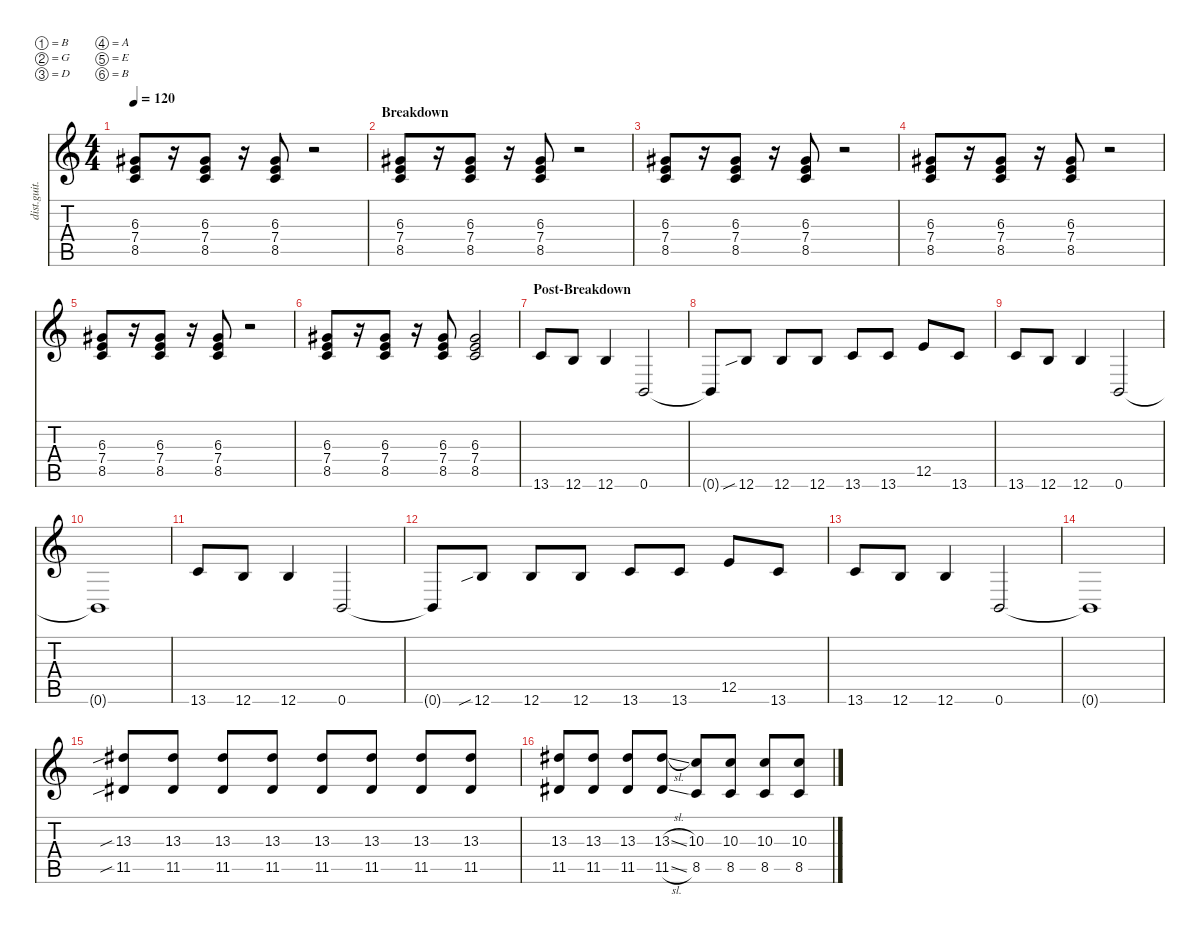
\defaultSystemsLayout 4
\hideDynamics
\bracketExtendMode nobrackets
\track ("Distortion Guitar - Petr" "dist.guit.") {instrument distortionguitar}
\staff {score tabs}
\tuning (B3 G3 D3 A2 E2 B1)
\ts (4 4)
\tempo 120
\clef g2
\ks c
(7.4 8.5 6.3{acc #}).8{dy ff} r.16 (7.4 8.5 6.3{acc #}).8 r.16 (7.4 8.5 6.3{acc #}).8 r.2 |
\section ("" "Breakdown")
(7.4 8.5 6.3{acc #}).8 r.16 (7.4 8.5 6.3{acc #}).8 r.16 (7.4 8.5 6.3{acc #}).8 r.2 |
(7.4 8.5 6.3{acc #}).8 r.16 (7.4 8.5 6.3{acc #}).8 r.16 (7.4 8.5 6.3{acc #}).8 r.2 |
(7.4 8.5 6.3{acc #}).8 r.16 (7.4 8.5 6.3{acc #}).8 r.16 (7.4 8.5 6.3{acc #}).8 r.2 |
(7.4 8.5 6.3{acc #}).8 r.16 (7.4 8.5 6.3{acc #}).8 r.16 (7.4 8.5 6.3{acc #}).8 r.2 |
(7.4 8.5 6.3{acc #}).8 r.16 (7.4 8.5 6.3{acc #}).8 r.16 (7.4 8.5 6.3{acc #}).8 (7.4 8.5 6.3{acc #}).2 |
\section ("" "Post-Breakdown")
13.6.8 12.6.8 12.6.4 0.6.2 |
0.6{t}.8 12.6{sib}.8 12.6.8 12.6.8 13.6.8 13.6.8 12.5.8 13.6.8 |
13.6.8 12.6.8 12.6.4 0.6.2 |
0.6{t}.1 |
13.6.8 12.6.8 12.6.4 0.6.2 |
0.6{t}.8 12.6{sib}.8 12.6.8 12.6.8 13.6.8 13.6.8 12.5.8 13.6.8 |
13.6.8 12.6.8 12.6.4 0.6.2 |
0.6{t}.1 |
(11.5{sib acc #} 13.3{sib acc #}).8 (11.5{acc #} 13.3{acc #}).8 (11.5{acc #} 13.3{acc #}).8 (11.5{acc #} 13.3{acc #}).8 (11.5{acc #} 13.3{acc #}).8 (11.5{acc #} 13.3{acc #}).8 (11.5{acc #} 13.3{acc #}).8 (11.5{acc #} 13.3{acc #}).8 |
(11.5{acc #} 13.3{acc #}).8 (11.5{acc #} 13.3{acc #}).8 (11.5{acc #} 13.3{acc #}).8 (11.5{sl acc #} 13.3{sl acc #}).8 (8.5 10.3).8 (8.5 10.3).8 (8.5 10.3).8 (8.5 10.3).8
